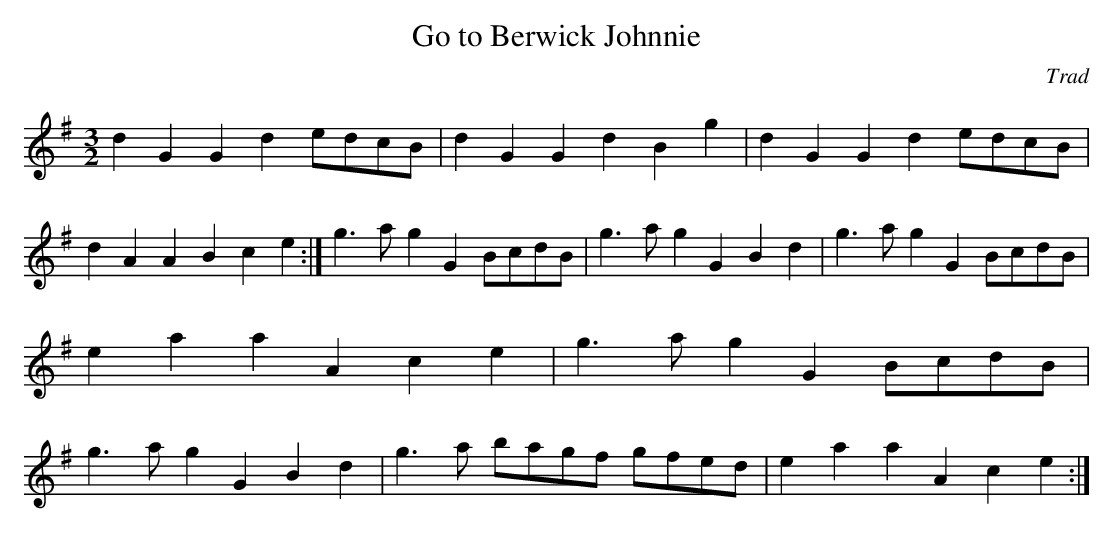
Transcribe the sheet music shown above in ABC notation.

X:1
T:Go to Berwick Johnnie
C:Trad
M:3/2
K:G
d2 G2 G2 d2 edcB|d2 G2 G2 d2 B2 g2|d2 G2 G2 d2 edcB|d2 A2 A2 B2 c2 e2:|\
g3 a g2 G2 BcdB|g3 a g2 G2 B2 d2|g3 a g2 G2 BcdB|e2 a2 a2 A2 c2 e2|\
g3 a g2 G2 BcdB|g3 a g2 G2 B2 d2|g3 a bagf gfed|e2 a2 a2 A2 c2 e2:|
